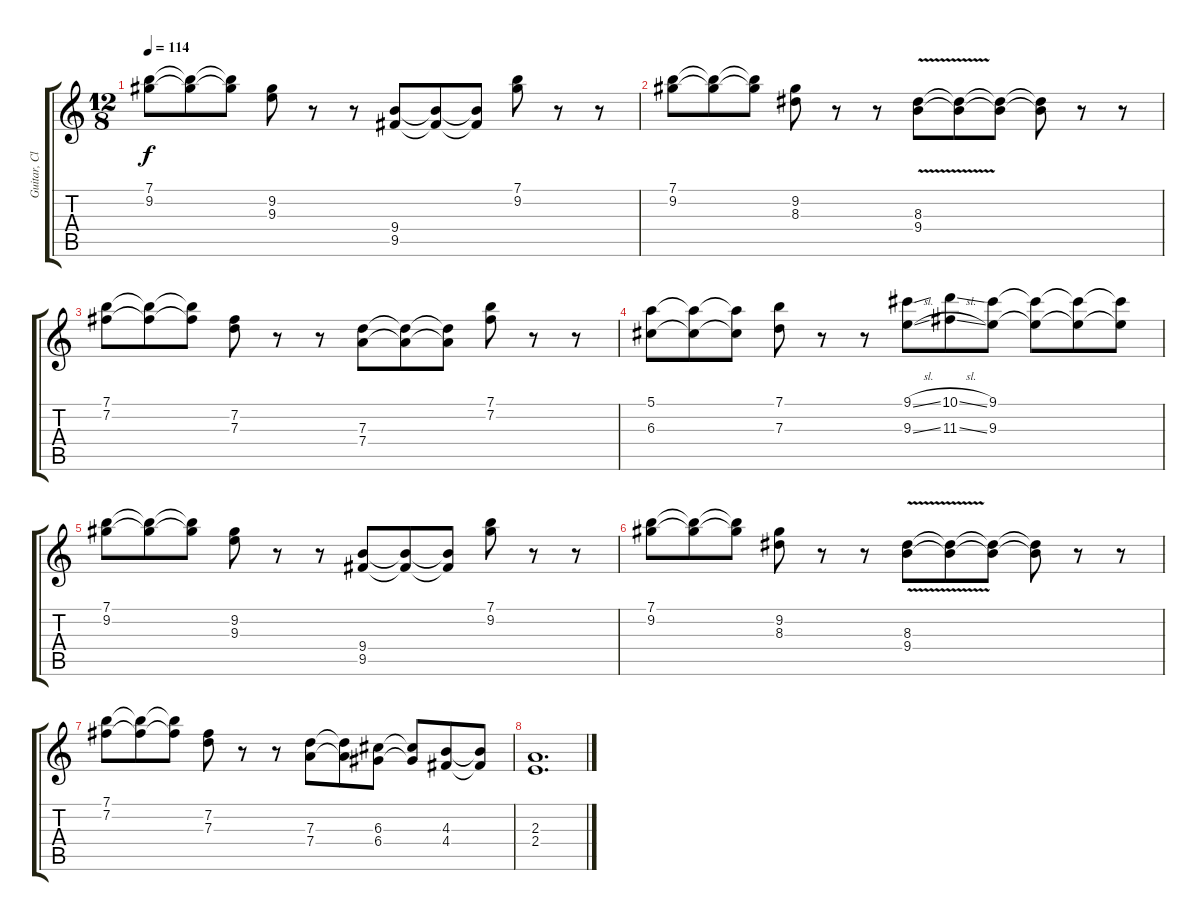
\track ("Guitar, Clean 2" "Guitar, Cl") {instrument electricguitarclean}
\staff {score tabs}
\tuning (E4 B3 G3 D3 A2 E2) {hide}
\ts (12 8)
\tempo 114
\clef g2
\ks c
(7.1 9.2).8{dy f} (7.1{t} 9.2{t}).8 (7.1{t} 9.2{t}).8 (9.2 9.3).8 r.8 r.8 (9.4 9.5).8 (9.4{t} 9.5{t}).8 (9.4{t} 9.5{t}).8 (7.1 9.2).8 r.8 r.8 |
(7.1 9.2).8 (7.1{t} 9.2{t}).8 (7.1{t} 9.2{t}).8 (9.2 8.3).8 r.8 r.8 (8.3{v} 9.4{v}).8 (8.3{t} 9.4{t}).8 (8.3{t} 9.4{t}).8 (8.3{t} 9.4{t}).8 r.8 r.8 |
(7.1 7.2).8 (7.1{t} 7.2{t}).8 (7.1{t} 7.2{t}).8 (7.2 7.3).8 r.8 r.8 (7.3 7.4).8 (7.3{t} 7.4{t}).8 (7.3{t} 7.4{t}).8 (7.1 7.2).8 r.8 r.8 |
(5.1 6.3).8 (5.1{t} 6.3{t}).8 (5.1{t} 6.3{t}).8 (7.1 7.3).8 r.8 r.8 (9.1{sl} 9.3{sl}).8 (10.1{sl} 11.3{sl}).8 (9.1 9.3).8 (9.1{t} 9.3{t}).8 (9.1{t} 9.3{t}).8 (9.1{t} 9.3{t}).8 |
(7.1 9.2).8 (7.1{t} 9.2{t}).8 (7.1{t} 9.2{t}).8 (9.2 9.3).8 r.8 r.8 (9.4 9.5).8 (9.4{t} 9.5{t}).8 (9.4{t} 9.5{t}).8 (7.1 9.2).8 r.8 r.8 |
(7.1 9.2).8 (7.1{t} 9.2{t}).8 (7.1{t} 9.2{t}).8 (9.2 8.3).8 r.8 r.8 (8.3{v} 9.4{v}).8 (8.3{t} 9.4{t}).8 (8.3{t} 9.4{t}).8 (8.3{t} 9.4{t}).8 r.8 r.8 |
(7.1 7.2).8 (7.1{t} 7.2{t}).8 (7.1{t} 7.2{t}).8 (7.2 7.3).8 r.8 r.8 (7.3 7.4).8 (7.3{t} 7.4{t}).8 (6.3 6.4).8 (6.3{t} 6.4{t}).8 (4.3 4.4).8 (4.3{t} 4.4{t}).8 |
(2.3 2.4).1{d}
